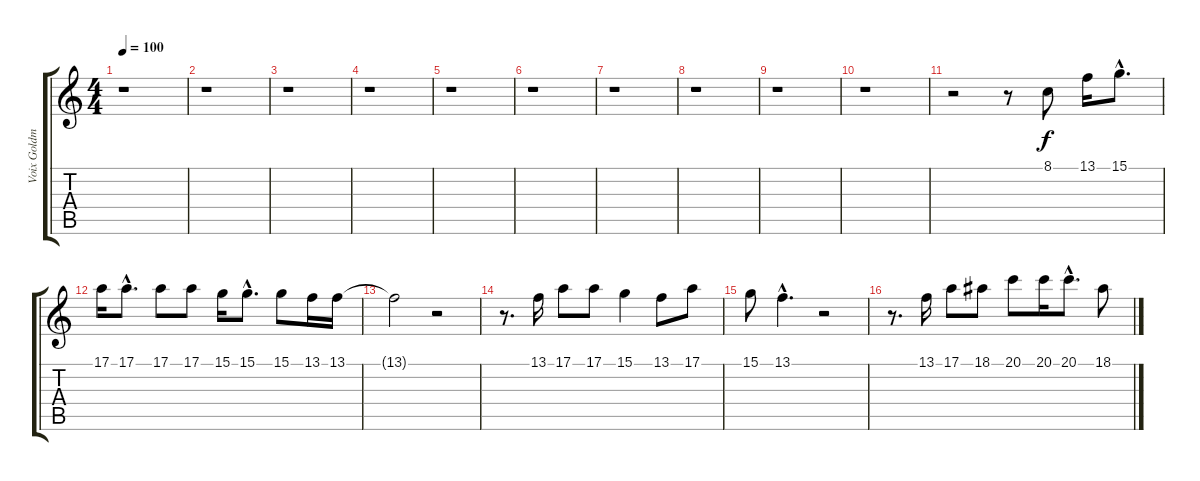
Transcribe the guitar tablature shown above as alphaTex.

\track ("Voix Goldman" "Voix Goldm") {instrument pad3polysynth}
\staff {score tabs}
\tuning (E4 B3 G3 D3 A2 E2) {hide}
\ts (4 4)
\tempo 100
\clef g2
\ks c
r.1{dy f} |
r.1 |
r.1 |
r.1 |
r.1 |
r.1 |
r.1 |
r.1 |
r.1 |
r.1 |
r.2 r.8 8.1.8 13.1.16 15.1{hac}.8{d} |
17.1.16 17.1{hac}.8{d} 17.1.8 17.1.8 15.1.16 15.1{hac}.8{d} 15.1.8 13.1.16 13.1.16 |
13.1{t}.2 r.2 |
r.8{d} 13.1.16 17.1.8 17.1.8 15.1.4 13.1.8 17.1.8 |
15.1.8 13.1{hac}.4{d} r.2 |
r.8{d} 13.1.16 17.1.8 18.1.8 20.1.8 20.1.16 20.1{hac}.8{d} 18.1.8
